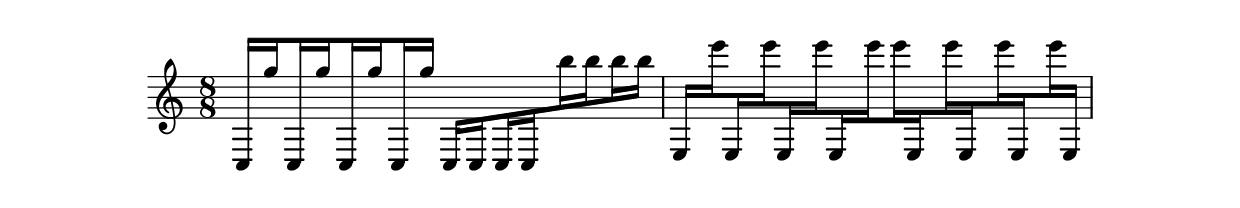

\version "2.1.22"
\header {
    
    texidoc = "Knee beaming, complex configurations.  According to
Paul Roberts, the first stem of a beam determines the direction of the
beam, and as such the way that following (kneed) stems attach to the
beam. This is in disagreement with the current algorithm."
    
}

\score { \notes
\relative c'
	 {
	     \override Beam  #'auto-knee-gap = #7
	     \set subdivideBeams =  ##t	     
	     \time 8/8
	      c,16[  g'''16  
	     c,,,16  g'''16 
	     c,,,16  g'''16 	     	     
	     c,,,16  g'''16 ]

	      c,,,16[ c c c
	      b'''   b b b]

	     \transpose c' a, { \relative b'' {  g,16[  g'''16  
	     g,,,16  g'''16 
	     g,,,16  g'''16 	     	     
	     g,,,16  g'''16
	     g g,,,
	     g''' g,,,
	     g''' g,,,
	     g''' g,,,]	    }  }
	     
	 }
\paper { raggedright = ##t} 

     }

